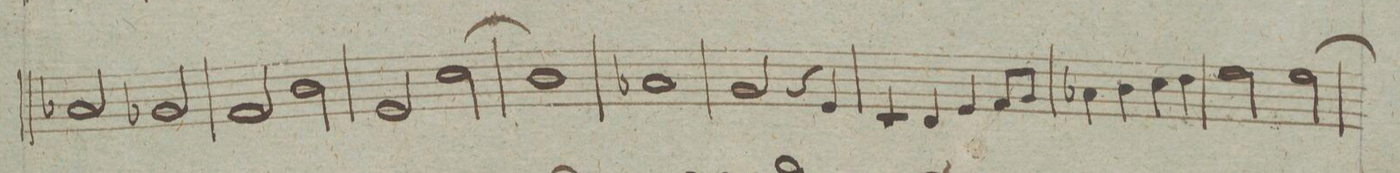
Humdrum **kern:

**kern	**dynam
*I"Viola	*
*clefC3	*
*k[]	*
*met(c|)	*
*M2/2	*
2B-X/	.
2A-X/	.
=172	=172
2G/	.
2c\	.
=173	=173
2F/	.
(2d\	.
=174	=174
1c\)	.
=175	=175
1B-X/	.
=176	=176
2A/	.
4r	.
4F/	.
=177	=177
4D/	.
4E/	.
4F/	.
8G/L	.
8A/J	.
=178	=178
4B-X\	.
4c\	.
4d\	.
4e\	.
=179	=179
2f\	.
[2f\	.
=180	=180
*-	*-
